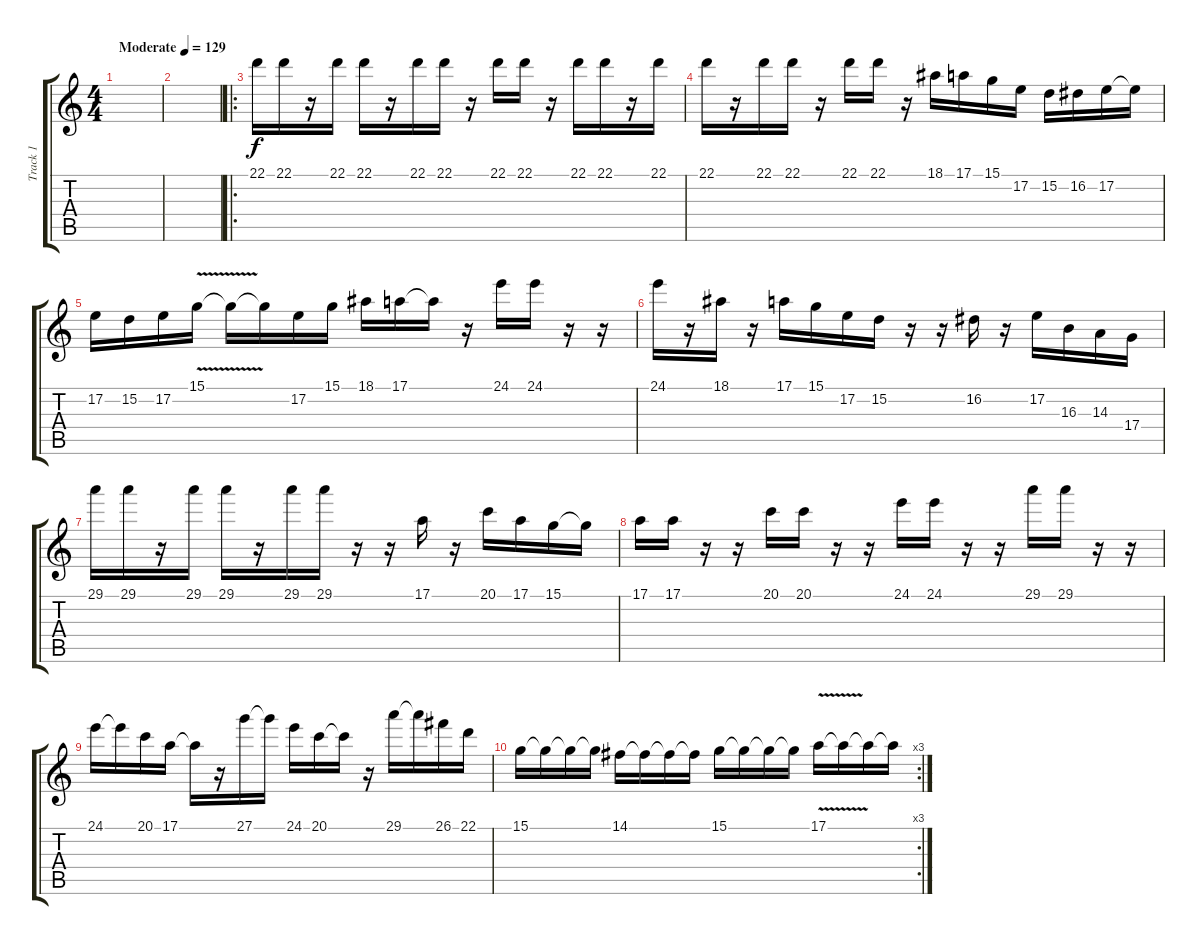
\track ("Track 1" "Track 1") {instrument lead5charang}
\staff {score tabs}
\tuning (E4 B3 G3 D3 A2 E2) {hide}
\ts (4 4)
\tempo (129 "Moderate")
\clef g2
\ks c
|
|
\ro
22.1.16 22.1.16 r.16 22.1.16 22.1.16 r.16 22.1.16 22.1.16 r.16 22.1.16 22.1.16 r.16 22.1.16 22.1.16 r.16 22.1.16 |
22.1.16 r.16 22.1.16 22.1.16 r.16 22.1.16 22.1.16 r.16 18.1.16 17.1.16 15.1.16 17.2.16 15.2.16 16.2.16 17.2.16 17.2{t}.16 |
17.2.16 15.2.16 17.2.16 15.1{v}.16 15.1{t}.16 15.1{t}.16 17.2.16 15.1.16 18.1.16 17.1.16 17.1{t}.16 r.16 24.1.16 24.1.16 r.16 r.16 |
24.1.16 r.16 18.1.16 r.16 17.1.16 15.1.16 17.2.16 15.2.16 r.16 r.16 16.2.16 r.16 17.2.16 16.3.16 14.3.16 17.4.16 |
29.1.16 29.1.16 r.16 29.1.16 29.1.16 r.16 29.1.16 29.1.16 r.16 r.16 17.1.16 r.16 20.1.16 17.1.16 15.1.16 15.1{t}.16 |
17.1.16 17.1.16 r.16 r.16 20.1.16 20.1.16 r.16 r.16 24.1.16 24.1.16 r.16 r.16 29.1.16 29.1.16 r.16 r.16 |
24.1.16 24.1{t}.16 20.1.16 17.1.16 17.1{t}.16 r.16 27.1.16 27.1{t}.16 24.1.16 20.1.16 20.1{t}.16 r.16 29.1.16 29.1{t}.16 26.1.16 22.1.16 |
\rc 3
15.1.16 15.1{t}.16 15.1{t}.16 15.1{t}.16 14.1.16 14.1{t}.16 14.1{t}.16 14.1{t}.16 15.1.16 15.1{t}.16 15.1{t}.16 15.1{t}.16 17.1{v}.16 17.1{t}.16 17.1{t}.16 17.1{t}.16
